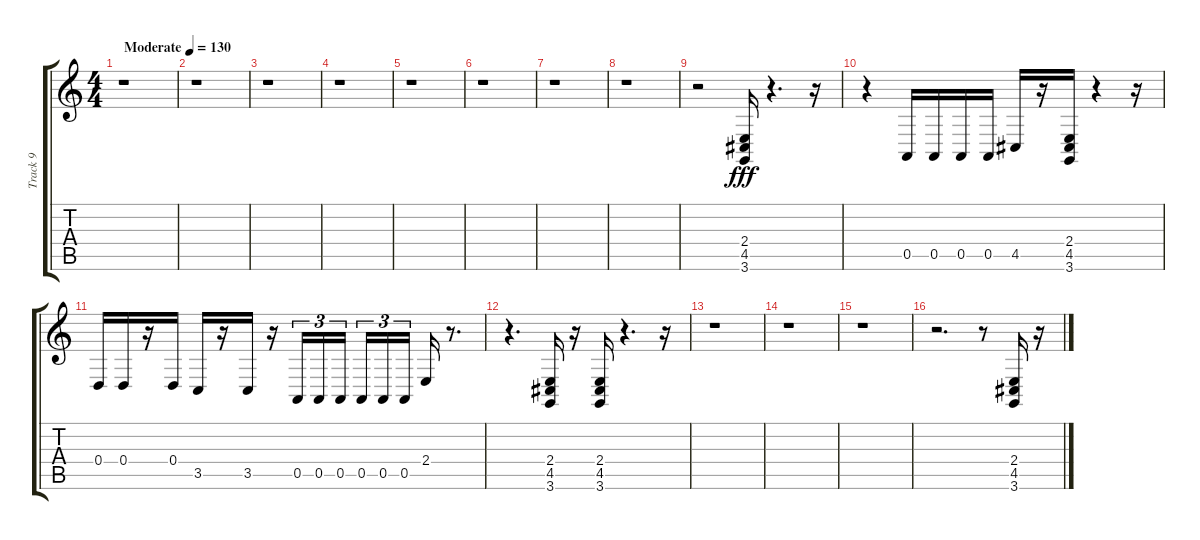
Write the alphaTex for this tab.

\track ("Track 9" "Track 9") {instrument acousticgrandpiano}
\staff {score tabs}
\tuning (E4 B3 G3 D3 A2 E2) {hide}
\ts (4 4)
\tempo (130 "Moderate")
\clef g2
\ks c
r.1{dy fff instrument acousticgrandpiano} |
r.1 |
r.1 |
r.1 |
r.1 |
r.1 |
r.1 |
r.1 |
r.2 (2.4 4.5 3.6).16 r.4{d} r.16 |
r.4 0.5.16 0.5.16 0.5.16 0.5.16 4.5.16 r.16 (2.4 4.5 3.6).16 r.4 r.16 |
0.4.16 0.4.16 r.16 0.4.16 3.5.16 r.16 3.5.16 r.16 0.5.16{tu (3 2)} 0.5.16{tu (3 2)} 0.5.16{tu (3 2)} 0.5.16{tu (3 2)} 0.5.16{tu (3 2)} 0.5.16{tu (3 2)} 2.4.16 r.8{d} |
r.4{d} (2.4 4.5 3.6).16 r.16 (2.4 4.5 3.6).16 r.4{d} r.16 |
r.1 |
r.1 |
r.1 |
r.2{d} r.8 (2.4 4.5 3.6).16 r.16
